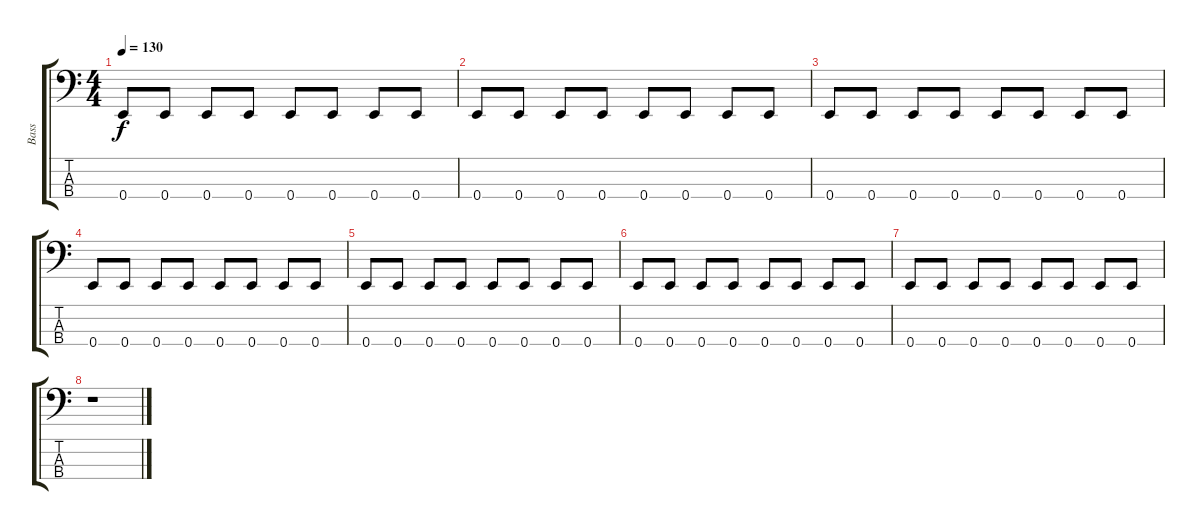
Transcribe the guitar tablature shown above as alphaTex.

\track ("Bass" "Bass") {instrument electricbasspick}
\staff {score tabs}
\tuning (G2 D2 A1 E1) {hide}
\ts (4 4)
\tempo 130
\clef f4
\ks c
0.4.8{dy f} 0.4.8 0.4.8 0.4.8 0.4.8 0.4.8 0.4.8 0.4.8 |
0.4.8 0.4.8 0.4.8 0.4.8 0.4.8 0.4.8 0.4.8 0.4.8 |
0.4.8 0.4.8 0.4.8 0.4.8 0.4.8 0.4.8 0.4.8 0.4.8 |
0.4.8 0.4.8 0.4.8 0.4.8 0.4.8 0.4.8 0.4.8 0.4.8 |
0.4.8 0.4.8 0.4.8 0.4.8 0.4.8 0.4.8 0.4.8 0.4.8 |
0.4.8 0.4.8 0.4.8 0.4.8 0.4.8 0.4.8 0.4.8 0.4.8 |
0.4.8 0.4.8 0.4.8 0.4.8 0.4.8 0.4.8 0.4.8 0.4.8 |
r.1
